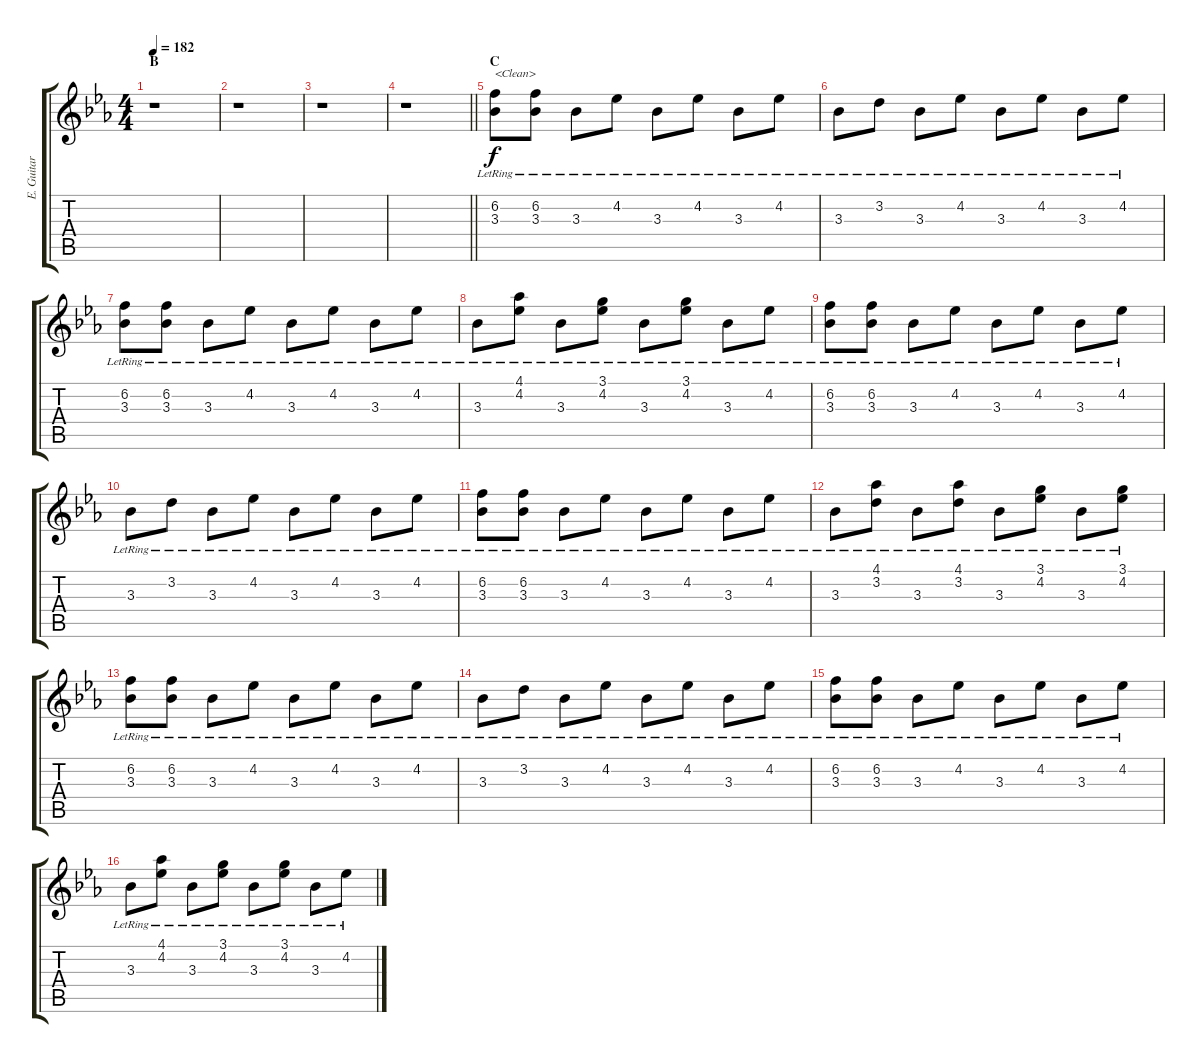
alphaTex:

\track ("E. Guitar III" "E. Guitar ") {instrument overdrivenguitar}
\staff {score tabs}
\tuning (E4 B3 G3 D3 A2 E2) {hide}
\ts (4 4)
\section ("" "B")
\tempo 182
\clef g2
\ks eb
r.1{dy f} |
r.1 |
r.1 |
\barLineRight lightlight
r.1 |
\section ("" "C")
(6.2{lr} 3.3{lr}).8{txt "<Clean>" instrument electricguitarclean} (6.2{lr} 3.3{lr}).8 3.3{lr}.8 4.2{lr}.8 3.3{lr}.8 4.2{lr}.8 3.3{lr}.8 4.2{lr}.8 |
3.3{lr}.8 3.2{lr}.8 3.3{lr}.8 4.2{lr}.8 3.3{lr}.8 4.2{lr}.8 3.3{lr}.8 4.2{lr}.8 |
(6.2{lr} 3.3{lr}).8 (6.2{lr} 3.3{lr}).8 3.3{lr}.8 4.2{lr}.8 3.3{lr}.8 4.2{lr}.8 3.3{lr}.8 4.2{lr}.8 |
3.3{lr}.8 (4.1{lr} 4.2{lr}).8 3.3{lr}.8 (3.1{lr} 4.2{lr}).8 3.3{lr}.8 (3.1{lr} 4.2{lr}).8 3.3{lr}.8 4.2{lr}.8 |
(6.2{lr} 3.3{lr}).8 (6.2{lr} 3.3{lr}).8 3.3{lr}.8 4.2{lr}.8 3.3{lr}.8 4.2{lr}.8 3.3{lr}.8 4.2{lr}.8 |
3.3{lr}.8 3.2{lr}.8 3.3{lr}.8 4.2{lr}.8 3.3{lr}.8 4.2{lr}.8 3.3{lr}.8 4.2{lr}.8 |
(6.2{lr} 3.3{lr}).8 (6.2{lr} 3.3{lr}).8 3.3{lr}.8 4.2{lr}.8 3.3{lr}.8 4.2{lr}.8 3.3{lr}.8 4.2{lr}.8 |
3.3{lr}.8 (4.1{lr} 3.2{lr}).8 3.3{lr}.8 (4.1{lr} 3.2{lr}).8 3.3{lr}.8 (3.1{lr} 4.2{lr}).8 3.3{lr}.8 (3.1{lr} 4.2{lr}).8 |
(6.2{lr} 3.3{lr}).8 (6.2{lr} 3.3{lr}).8 3.3{lr}.8 4.2{lr}.8 3.3{lr}.8 4.2{lr}.8 3.3{lr}.8 4.2{lr}.8 |
3.3{lr}.8 3.2{lr}.8 3.3{lr}.8 4.2{lr}.8 3.3{lr}.8 4.2{lr}.8 3.3{lr}.8 4.2{lr}.8 |
(6.2{lr} 3.3{lr}).8 (6.2{lr} 3.3{lr}).8 3.3{lr}.8 4.2{lr}.8 3.3{lr}.8 4.2{lr}.8 3.3{lr}.8 4.2{lr}.8 |
3.3{lr}.8 (4.1{lr} 4.2{lr}).8 3.3{lr}.8 (3.1{lr} 4.2{lr}).8 3.3{lr}.8 (3.1{lr} 4.2{lr}).8 3.3{lr}.8 4.2{lr}.8
